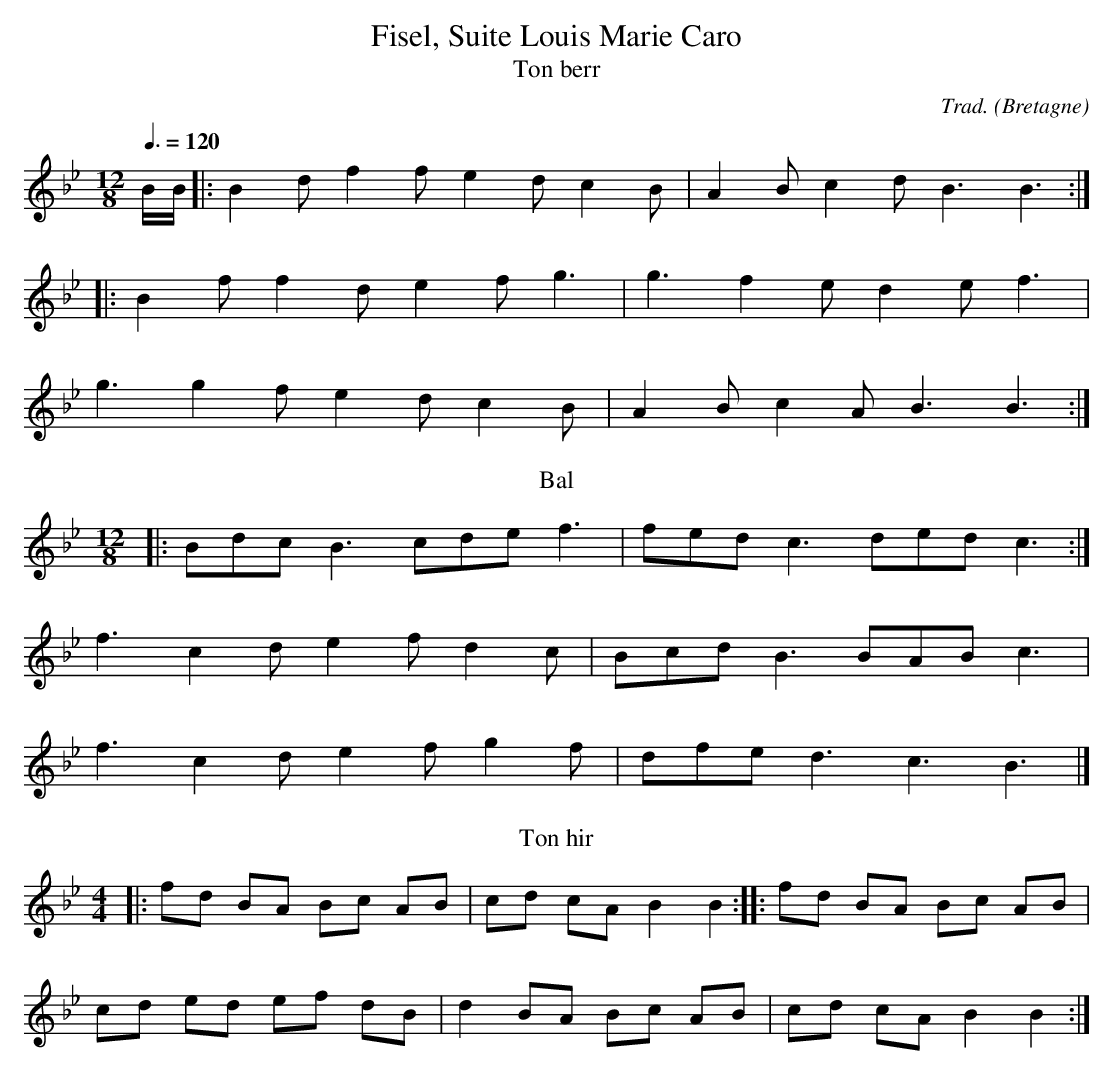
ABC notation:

X:1
T:Fisel, Suite Louis Marie Caro
C:Trad.
O:Bretagne
M:4/4
T:Ton berr
M:12/8
L:1/16
Q:3/8=120
K:Bb
BB |: B4 d2 f4 f2 e4 d2 c4 B2 | A4 B2 c4 d2 B6 B6 ::
B4 f2 f4 d2 e4 f2 g6 | g6 f4 e2 d4 e2 f6 |
g6 g4 f2 e4 d2 c4 B2 | A4 B2 c4 A2 B6 B6 :|
T:Bal
K:Bb
|: B2d2c2 B6 c2d2e2 f6 | f2e2d2 c6 d2e2d2 c6 :|
f6 c4 d2 e4 f2 d4 c2 | B2c2d2 B6 B2A2B2 c6 |
f6 c4 d2 e4 f2 g4 f2 | d2f2e2 d6 c6 B6 |]
T:Ton hir
M:4/4
L:1/16
K:Bb
|: f2d2 B2A2 B2c2 A2B2 | c2d2 c2A2 B4 B4 :: f2d2 B2A2 B2c2 A2B2 |
c2d2 e2d2 e2f2 d2B2 | d4 B2A2 B2c2 A2B2 | c2d2 c2A2 B4 B4 :|
